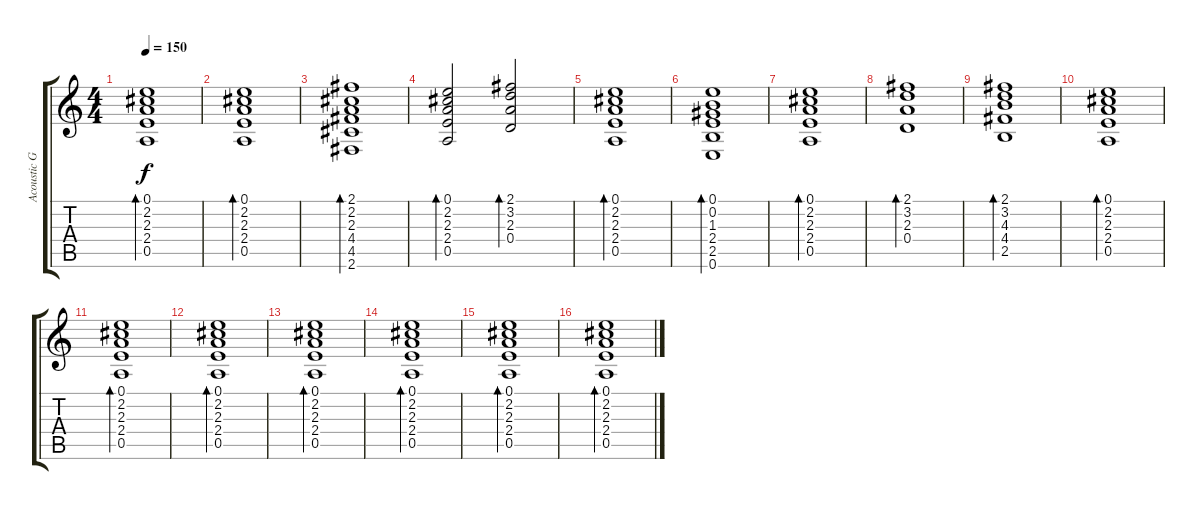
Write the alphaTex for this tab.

\track ("Acoustic Guitar" "Acoustic G") {instrument acousticguitarsteel}
\staff {score tabs}
\tuning (E4 B3 G3 D3 A2 E2) {hide}
\ts (4 4)
\tempo 150
\clef g2
\ks c
(0.1 2.2 2.3 2.4 0.5).1{bd 240 dy f} |
(0.1 2.2 2.3 2.4 0.5).1{bd 240} |
(2.1 2.2 2.3 4.4 4.5 2.6).1{bd 240} |
(0.1 2.2 2.3 2.4 0.5).2{bd 240} (2.1 3.2 2.3 0.4).2{bd 240} |
(0.1 2.2 2.3 2.4 0.5).1{bd 240} |
(0.1 0.2 1.3 2.4 2.5 0.6).1{bd 240} |
(0.1 2.2 2.3 2.4 0.5).1{bd 240} |
(2.1 3.2 2.3 0.4).1{bd 240} |
(2.1 3.2 4.3 4.4 2.5).1{bd 240} |
(0.1 2.2 2.3 2.4 0.5).1{bd 240} |
(0.1 2.2 2.3 2.4 0.5).1{bd 240} |
(0.1 2.2 2.3 2.4 0.5).1{bd 240} |
(0.1 2.2 2.3 2.4 0.5).1{bd 240} |
(0.1 2.2 2.3 2.4 0.5).1{bd 240} |
(0.1 2.2 2.3 2.4 0.5).1{bd 240} |
(0.1 2.2 2.3 2.4 0.5).1{bd 240}
